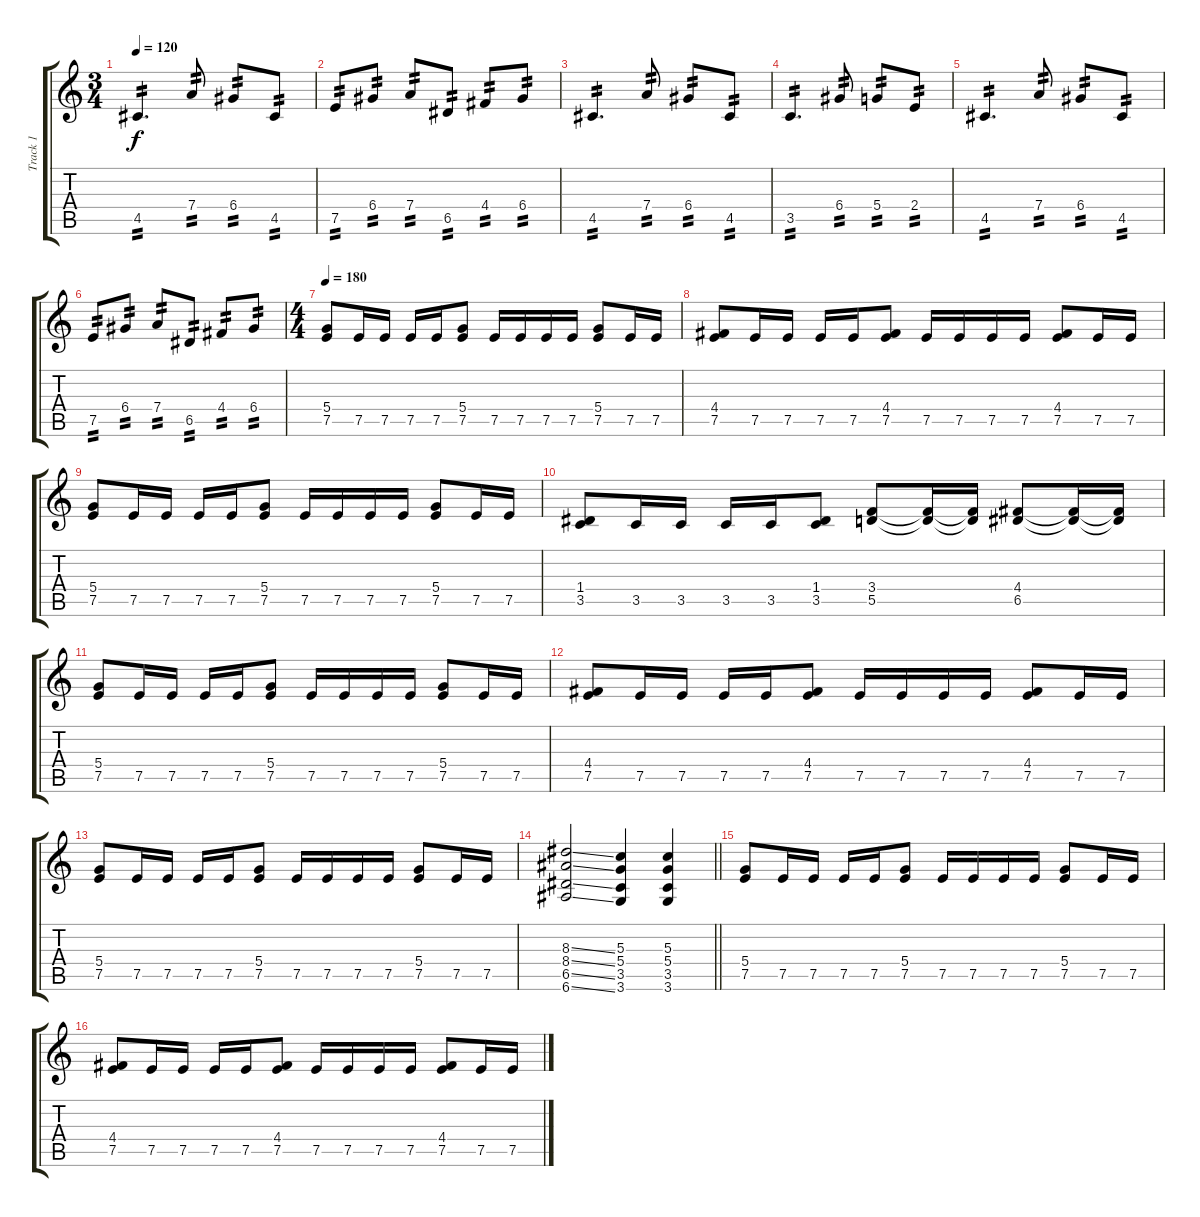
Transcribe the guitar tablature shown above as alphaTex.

\track ("Track 1" "Track 1") {instrument overdrivenguitar}
\staff {score tabs}
\tuning (E4 B3 G3 D3 A2 E2) {hide}
\ts (3 4)
\tempo 120
\clef g2
\ks c
4.5.4{d tp 2 dy f} 7.4.8{tp 2} 6.4.8{tp 2} 4.5.8{tp 2} |
7.5.8{tp 2} 6.4.8{tp 2} 7.4.8{tp 2} 6.5.8{tp 2} 4.4.8{tp 2} 6.4.8{tp 2} |
4.5.4{d tp 2} 7.4.8{tp 2} 6.4.8{tp 2} 4.5.8{tp 2} |
3.5.4{d tp 2} 6.4.8{tp 2} 5.4.8{tp 2} 2.4.8{tp 2} |
4.5.4{d tp 2} 7.4.8{tp 2} 6.4.8{tp 2} 4.5.8{tp 2} |
7.5.8{tp 2} 6.4.8{tp 2} 7.4.8{tp 2} 6.5.8{tp 2} 4.4.8{tp 2} 6.4.8{tp 2} |
\ts (4 4)
\tempo 180
(5.4 7.5).8 7.5.16 7.5.16 7.5.16 7.5.16 (5.4 7.5).8 7.5.16 7.5.16 7.5.16 7.5.16 (5.4 7.5).8 7.5.16 7.5.16 |
(4.4 7.5).8 7.5.16 7.5.16 7.5.16 7.5.16 (4.4 7.5).8 7.5.16 7.5.16 7.5.16 7.5.16 (4.4 7.5).8 7.5.16 7.5.16 |
(5.4 7.5).8 7.5.16 7.5.16 7.5.16 7.5.16 (5.4 7.5).8 7.5.16 7.5.16 7.5.16 7.5.16 (5.4 7.5).8 7.5.16 7.5.16 |
(1.4 3.5).8 3.5.16 3.5.16 3.5.16 3.5.16 (1.4 3.5).8 (3.4 5.5).8 (3.4{t} 5.5{t}).16 (3.4{t} 5.5{t}).16 (4.4 6.5).8 (4.4{t} 6.5{t}).16 (4.4{t} 6.5{t}).16 |
(5.4 7.5).8 7.5.16 7.5.16 7.5.16 7.5.16 (5.4 7.5).8 7.5.16 7.5.16 7.5.16 7.5.16 (5.4 7.5).8 7.5.16 7.5.16 |
(4.4 7.5).8 7.5.16 7.5.16 7.5.16 7.5.16 (4.4 7.5).8 7.5.16 7.5.16 7.5.16 7.5.16 (4.4 7.5).8 7.5.16 7.5.16 |
(5.4 7.5).8 7.5.16 7.5.16 7.5.16 7.5.16 (5.4 7.5).8 7.5.16 7.5.16 7.5.16 7.5.16 (5.4 7.5).8 7.5.16 7.5.16 |
\barLineRight lightlight
(8.3{ss} 8.4{ss} 6.5{ss} 6.6{ss}).2 (5.3 5.4 3.5 3.6).4 (5.3 5.4 3.5 3.6).4 |
(5.4 7.5).8 7.5.16 7.5.16 7.5.16 7.5.16 (5.4 7.5).8 7.5.16 7.5.16 7.5.16 7.5.16 (5.4 7.5).8 7.5.16 7.5.16 |
(4.4 7.5).8 7.5.16 7.5.16 7.5.16 7.5.16 (4.4 7.5).8 7.5.16 7.5.16 7.5.16 7.5.16 (4.4 7.5).8 7.5.16 7.5.16
